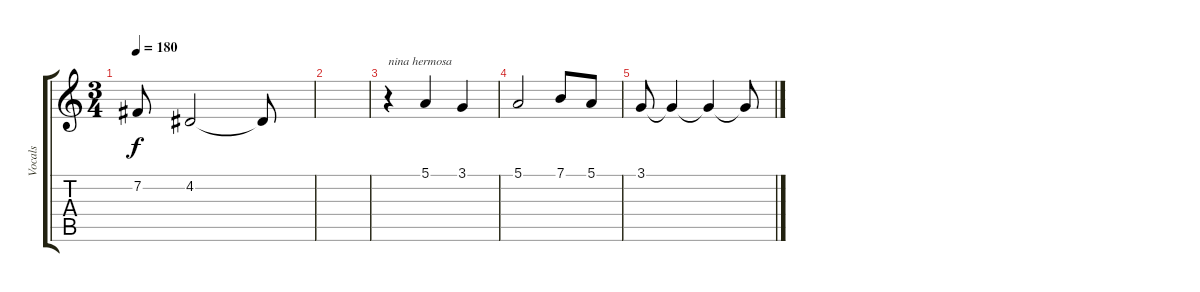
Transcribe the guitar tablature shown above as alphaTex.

\track ("Vocals" "Vocals") {instrument shakuhachi}
\staff {score tabs}
\tuning (E4 B3 G3 D3 A2 E2) {hide}
\ts (3 4)
\tempo 180
\clef g2
\ks c
7.2{t}.8{dy f} 4.2.2 4.2{t}.8 |
|
r.4{txt "nina hermosa"} 5.1.4 3.1.4 |
5.1.2 7.1.8 5.1.8 |
3.1.8 3.1{t}.4 3.1{t}.4 3.1{t}.8
